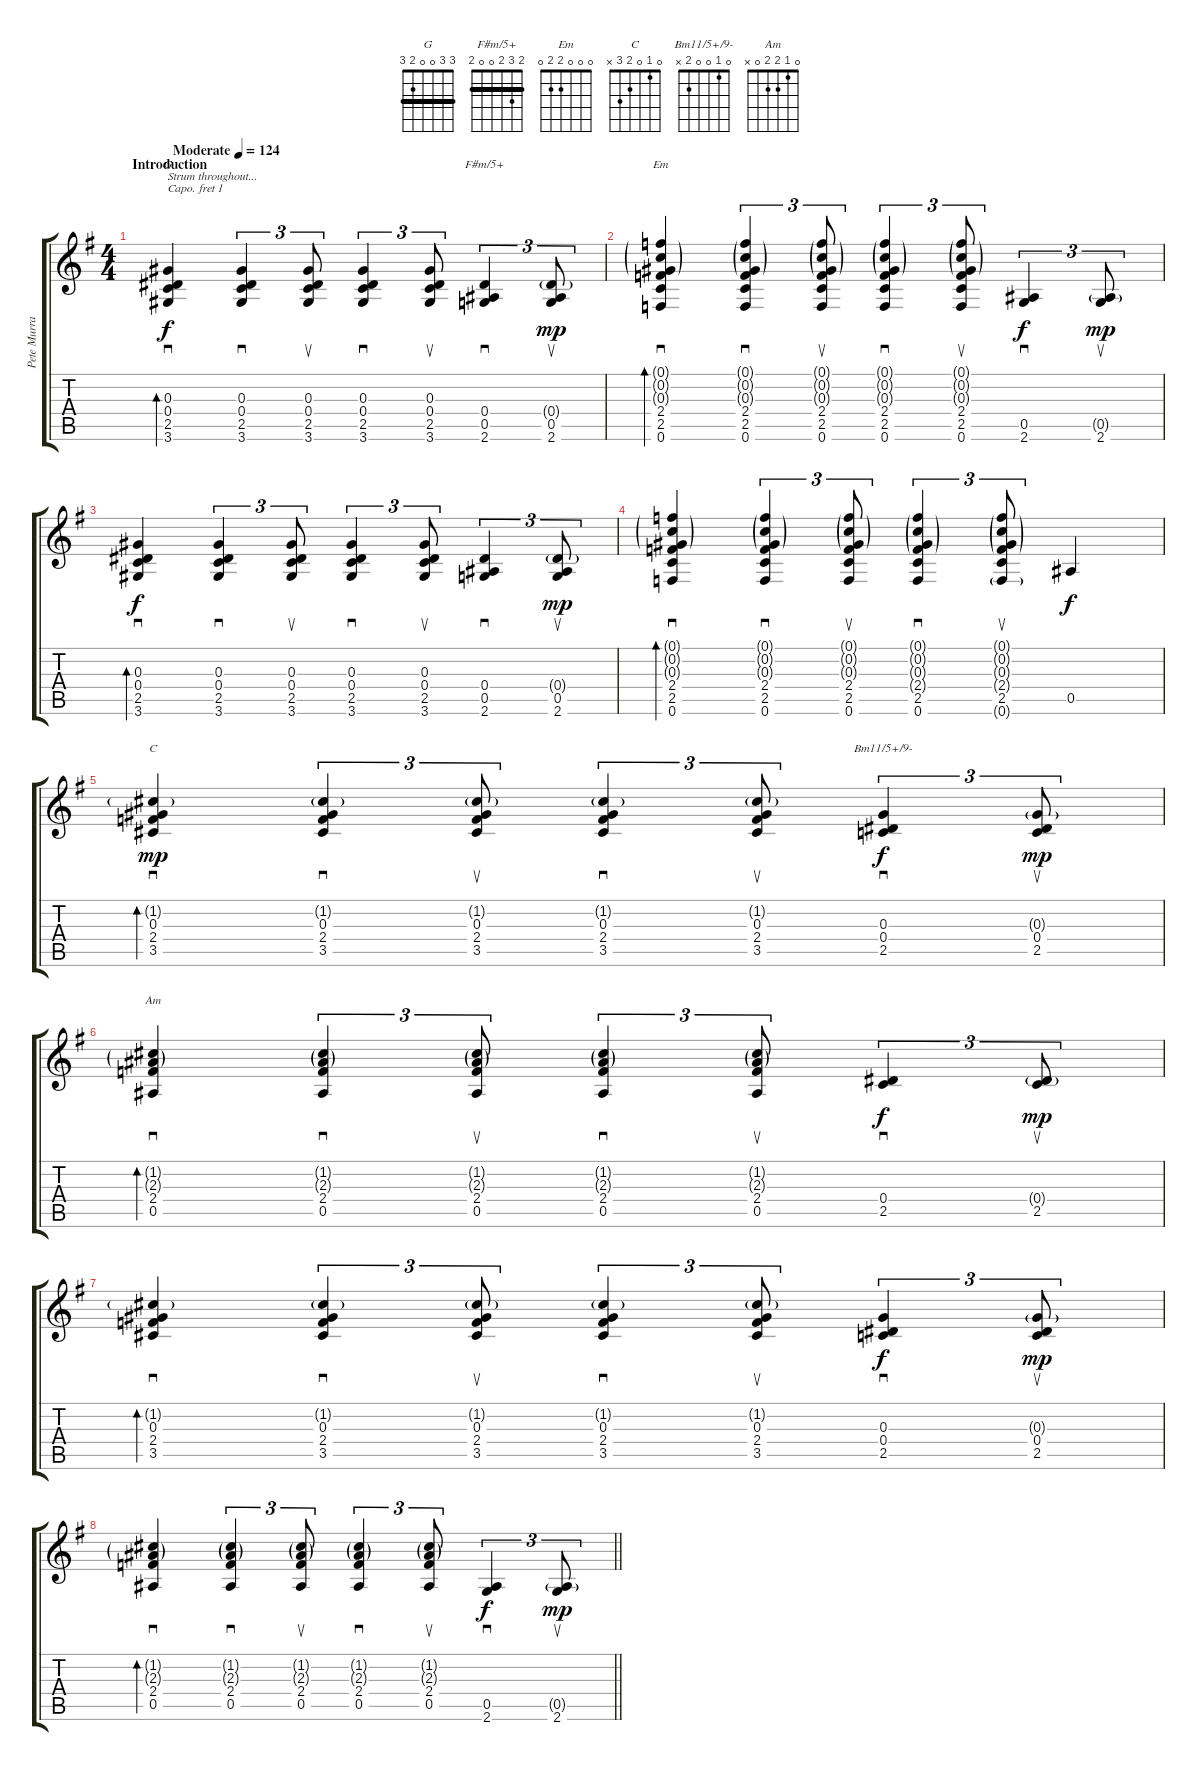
\track ("Pete Murray (Guitar)" "Pete Murra") {instrument acousticguitarsteel}
\staff {score tabs}
\capo 1
\tuning (E4 B3 G3 D3 A2 E2) {hide}
\chord ("G" 3 3 0 0 2 3) {barre 3}
\chord ("F#m/5+" 2 3 2 0 0 2) {barre 2}
\chord ("Em" 0 0 0 2 2 0)
\chord ("C" 0 1 0 2 3 x)
\chord ("Bm11/5+/9-" 0 1 0 0 2 x)
\chord ("Am" 0 1 2 2 0 x)
\ts (4 4)
\section ("" "Introduction")
\tempo (124 "Moderate")
\clef g2
\ks g
(0.3 0.4 2.5 3.6).4{sd bd 120 ch "G" txt "Strum throughout..." dy f instrument acousticguitarsteel} (0.3 0.4 2.5 3.6).4{sd tu (3 2)} (0.3 0.4 2.5 3.6).8{su tu (3 2)} (0.3 0.4 2.5 3.6).4{sd tu (3 2)} (0.3 0.4 2.5 3.6).8{su tu (3 2)} (0.4 0.5 2.6).4{sd tu (3 2) ch "F#m/5+"} (0.4{g} 0.5 2.6).8{su tu (3 2) dy mp} |
(0.1{g} 0.2{g} 0.3{g} 2.4 2.5 0.6).4{sd bd 120 ch "Em"} (0.1{g} 0.2{g} 0.3{g} 2.4 2.5 0.6).4{sd tu (3 2)} (0.1{g} 0.2{g} 0.3{g} 2.4 2.5 0.6).8{su tu (3 2)} (0.1{g} 0.2{g} 0.3{g} 2.4 2.5 0.6).4{sd tu (3 2)} (0.1{g} 0.2{g} 0.3{g} 2.4 2.5 0.6).8{su tu (3 2)} (0.5 2.6).4{sd tu (3 2) dy f} (0.5{g} 2.6).8{su tu (3 2) dy mp} |
(0.3 0.4 2.5 3.6).4{sd bd 120 dy f} (0.3 0.4 2.5 3.6).4{sd tu (3 2)} (0.3 0.4 2.5 3.6).8{su tu (3 2)} (0.3 0.4 2.5 3.6).4{sd tu (3 2)} (0.3 0.4 2.5 3.6).8{su tu (3 2)} (0.4 0.5 2.6).4{sd tu (3 2)} (0.4{g} 0.5 2.6).8{su tu (3 2) dy mp} |
(0.1{g} 0.2{g} 0.3{g} 2.4 2.5 0.6).4{sd bd 120} (0.1{g} 0.2{g} 0.3{g} 2.4 2.5 0.6).4{sd tu (3 2)} (0.1{g} 0.2{g} 0.3{g} 2.4 2.5 0.6).8{su tu (3 2)} (0.1{g} 0.2{g} 0.3{g} 2.4{g} 2.5 0.6).4{sd tu (3 2)} (0.1{g} 0.2{g} 0.3{g} 2.4{g} 2.5 0.6{g}).8{su tu (3 2)} 0.5.4{dy f} |
(1.2{g} 0.3 2.4 3.5).4{sd bd 120 ch "C" dy mp} (1.2{g} 0.3 2.4 3.5).4{sd tu (3 2)} (1.2{g} 0.3 2.4 3.5).8{su tu (3 2)} (1.2{g} 0.3 2.4 3.5).4{sd tu (3 2)} (1.2{g} 0.3 2.4 3.5).8{su tu (3 2)} (0.3 0.4 2.5).4{sd tu (3 2) ch "Bm11/5+/9-" dy f} (0.3{g} 0.4 2.5).8{su tu (3 2) dy mp} |
(1.2{g} 2.3{g} 2.4 0.5).4{sd bd 120 ch "Am"} (1.2{g} 2.3{g} 2.4 0.5).4{sd tu (3 2)} (1.2{g} 2.3{g} 2.4 0.5).8{su tu (3 2)} (1.2{g} 2.3{g} 2.4 0.5).4{sd tu (3 2)} (1.2{g} 2.3{g} 2.4 0.5).8{su tu (3 2)} (0.4 2.5).4{sd tu (3 2) dy f} (0.4{g} 2.5).8{su tu (3 2) dy mp} |
(1.2{g} 0.3 2.4 3.5).4{sd bd 120} (1.2{g} 0.3 2.4 3.5).4{sd tu (3 2)} (1.2{g} 0.3 2.4 3.5).8{su tu (3 2)} (1.2{g} 0.3 2.4 3.5).4{sd tu (3 2)} (1.2{g} 0.3 2.4 3.5).8{su tu (3 2)} (0.3 0.4 2.5).4{sd tu (3 2) dy f} (0.3{g} 0.4 2.5).8{su tu (3 2) dy mp} |
\barLineRight lightlight
(1.2{g} 2.3{g} 2.4 0.5).4{sd bd 120} (1.2{g} 2.3{g} 2.4 0.5).4{sd tu (3 2)} (1.2{g} 2.3{g} 2.4 0.5).8{su tu (3 2)} (1.2{g} 2.3{g} 2.4 0.5).4{sd tu (3 2)} (1.2{g} 2.3{g} 2.4 0.5).8{su tu (3 2)} (0.5 2.6).4{sd tu (3 2) dy f} (0.5{g} 2.6).8{su tu (3 2) dy mp}
